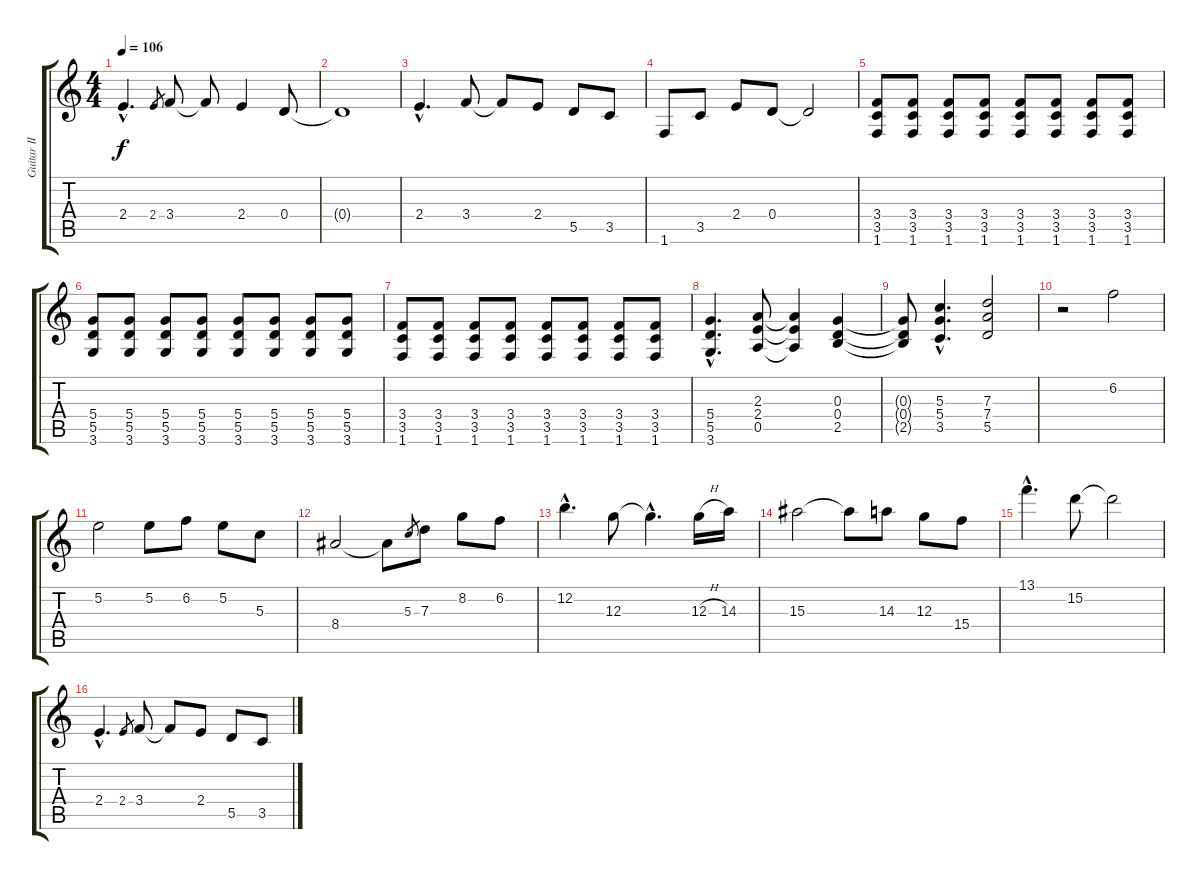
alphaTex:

\track ("Guitar II" "Guitar II") {instrument distortionguitar}
\staff {score tabs}
\tuning (E4 B3 G3 D3 A2 E2) {hide}
\ts (4 4)
\tempo 106
\clef g2
\ks c
2.4{hac}.4{d dy f} 2.4.8{gr} 3.4.8 3.4{t}.8 2.4.4 0.4.8 |
0.4{t}.1 |
2.4{hac}.4{d} 3.4.8 3.4{t}.8 2.4.8 5.5.8 3.5.8 |
1.6.8 3.5.8 2.4.8 0.4.8 0.4{t}.2 |
(3.4 3.5 1.6).8{volume 11} (3.4 3.5 1.6).8 (3.4 3.5 1.6).8 (3.4 3.5 1.6).8 (3.4 3.5 1.6).8 (3.4 3.5 1.6).8 (3.4 3.5 1.6).8 (3.4 3.5 1.6).8 |
(5.4 5.5 3.6).8 (5.4 5.5 3.6).8 (5.4 5.5 3.6).8 (5.4 5.5 3.6).8 (5.4 5.5 3.6).8 (5.4 5.5 3.6).8 (5.4 5.5 3.6).8 (5.4 5.5 3.6).8 |
(3.4 3.5 1.6).8 (3.4 3.5 1.6).8 (3.4 3.5 1.6).8 (3.4 3.5 1.6).8 (3.4 3.5 1.6).8 (3.4 3.5 1.6).8 (3.4 3.5 1.6).8 (3.4 3.5 1.6).8 |
(5.4{hac} 5.5{hac} 3.6{hac}).4{d} (2.3 2.4 0.5).8 (2.3{t} 2.4{t} 0.5{t}).4 (0.3 0.4 2.5).4 |
(0.3{t} 0.4{t} 2.5{t}).8 (5.3{hac} 5.4{hac} 3.5{hac}).4{d} (7.3 7.4 5.5).2 |
r.2 6.2.2{volume 13} |
5.2.2 5.2.8 6.2.8 5.2.8 5.3.8 |
8.4.2 8.4{t}.8 5.3.8{gr} 7.3.8 8.2.8 6.2.8 |
12.2{hac}.4{d} 12.3.8 12.3{hac t}.4{d} 12.3{h}.16 14.3.16 |
15.3.2 15.3{t}.8 14.3.8 12.3.8 15.4.8 |
13.1{hac}.4{d} 15.2.8 15.2{t}.2 |
2.4{hac}.4{d} 2.4.8{gr} 3.4.8 3.4{t}.8 2.4.8 5.5.8 3.5.8
